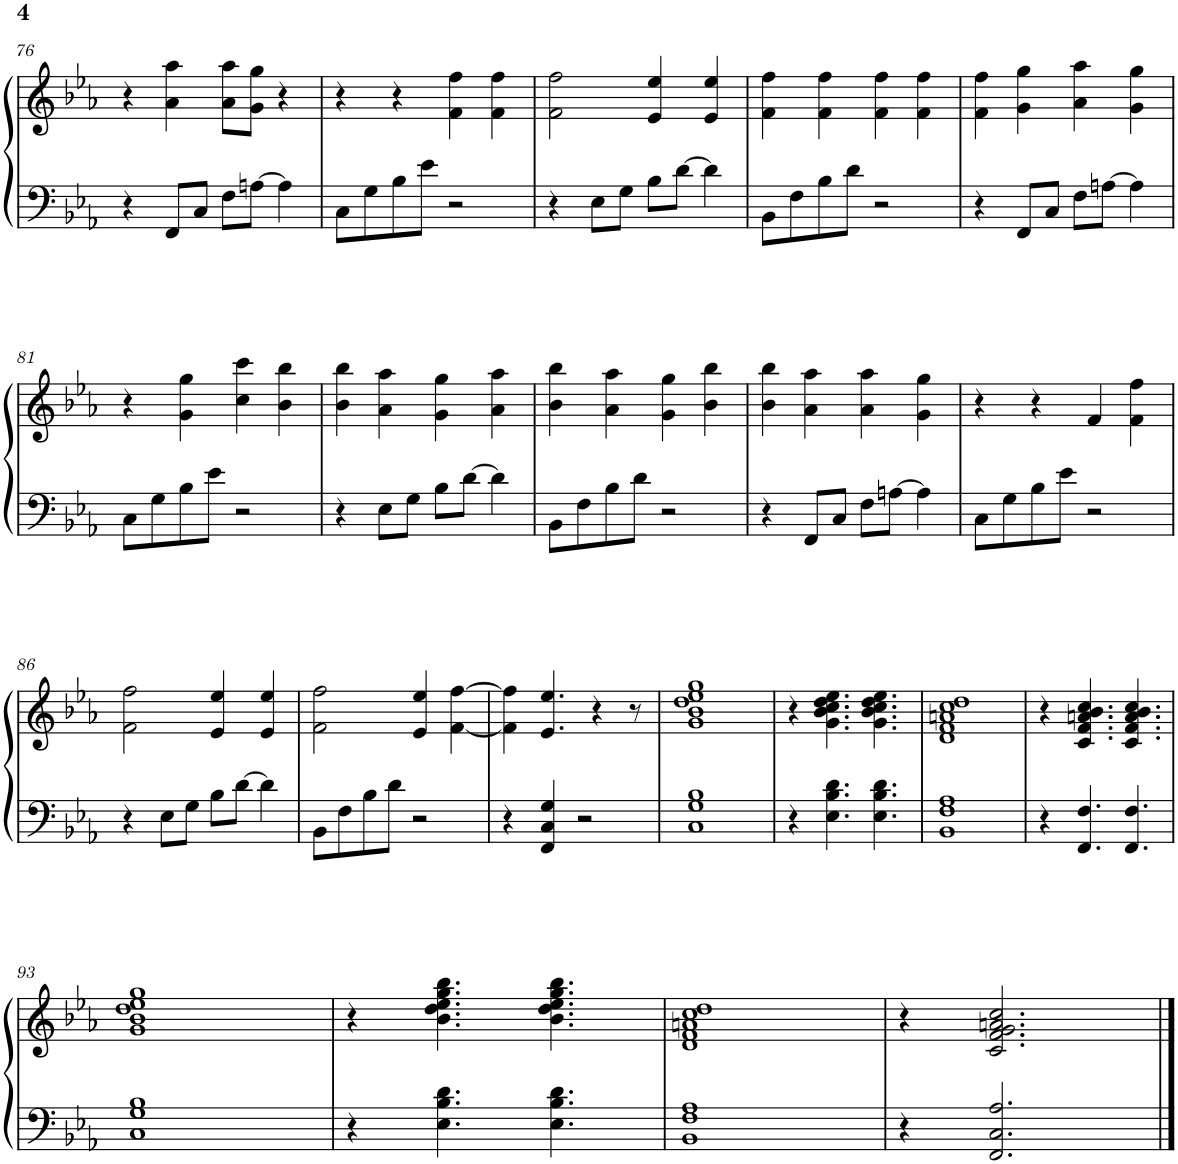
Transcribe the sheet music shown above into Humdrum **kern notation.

**kern	**kern
*part1	*part1
*staff2	*staff1
*I"Piano	*
*I'Pno.	*
!!LO:PB:g=z
*clefF4	*clefG2
*k[b-e-a-]	*k[b-e-a-]
*M4/4	*M4/4
=76	=76
4r	4r
8FF/L	4a-\ 4aa-\
8C/J	.
8F\L	8a-\ 8aa-\L
[8An\J	8g\ 8gg\J
4A\]	4r
=77	=77
8C\L	4r
8G\	.
8B-\	4r
8e-\J	.
2r	4f\ 4ff\
.	4f\ 4ff\
=78	=78
4r	2f\ 2ff\
8E-\L	.
8G\J	.
8B-\L	4e-/ 4ee-/
[8d\J	.
4d\]	4e-/ 4ee-/
=79	=79
8BB-\L	4f\ 4ff\
8F\	.
8B-\	4f\ 4ff\
8d\J	.
2r	4f\ 4ff\
.	4f\ 4ff\
=80	=80
4r	4f\ 4ff\
8FF/L	4g\ 4gg\
8C/J	.
8F\L	4a-\ 4aa-\
[8An\J	.
4A\]	4g\ 4gg\
!!LO:LB:g=z
=81	=81
8C\L	4r
8G\	.
8B-\	4g\ 4gg\
8e-\J	.
2r	4cc\ 4ccc\
.	4b-\ 4bb-\
=82	=82
4r	4b-\ 4bb-\
8E-\L	4a-\ 4aa-\
8G\J	.
8B-\L	4g\ 4gg\
[8d\J	.
4d\]	4a-\ 4aa-\
=83	=83
8BB-\L	4b-\ 4bb-\
8F\	.
8B-\	4a-\ 4aa-\
8d\J	.
2r	4g\ 4gg\
.	4b-\ 4bb-\
=84	=84
4r	4b-\ 4bb-\
8FF/L	4a-\ 4aa-\
8C/J	.
8F\L	4a-\ 4aa-\
[8An\J	.
4A\]	4g\ 4gg\
=85	=85
8C\L	4r
8G\	.
8B-\	4r
8e-\J	.
2r	4f/
.	4f\ 4ff\
!!LO:LB:g=z
=86	=86
4r	2f\ 2ff\
8E-\L	.
8G\J	.
8B-\L	4e-/ 4ee-/
[8d\J	.
4d\]	4e-/ 4ee-/
=87	=87
8BB-\L	2f\ 2ff\
8F\	.
8B-\	.
8d\J	.
2r	4e-/ 4ee-/
.	[4f\ [4ff\
=88	=88
4r	4f\] 4ff\]
4FF/ 4C/ 4G/	4.e-/ 4.ee-/
2r	.
.	4r
.	8r
=89	=89
1C 1G 1B-	1g 1b- 1dd 1ee- 1gg
=90	=90
4r	4r
4.E-\ 4.B-\ 4.d\	4.g\ 4.b-\ 4.cc\ 4.dd\ 4.ee-\
4.E-\ 4.B-\ 4.d\	4.g\ 4.b-\ 4.cc\ 4.dd\ 4.ee-\
=91	=91
1BB- 1F 1A-	1d 1f 1an 1cc 1dd
=92	=92
4r	4r
4.FF/ 4.F/	4.c/ 4.f/ 4.an/ 4.b-/ 4.cc/
4.FF/ 4.F/	4.c/ 4.f/ 4.a/ 4.b-/ 4.cc/
!!LO:LB:g=z
=93	=93
1C 1G 1B-	1g 1b- 1dd 1ee- 1gg
=94	=94
4r	4r
4.E-\ 4.B-\ 4.d\	4.b-\ 4.dd\ 4.ee-\ 4.gg\ 4.bb-\
4.E-\ 4.B-\ 4.d\	4.b-\ 4.dd\ 4.ee-\ 4.gg\ 4.bb-\
=95	=95
1BB- 1F 1A-	1d 1f 1an 1cc 1dd
=96	=96
4r	4r
2.FF/ 2.C/ 2.A-/	2.c/ 2.f/ 2.g/ 2.an/ 2.cc/
==	==
*-	*-
